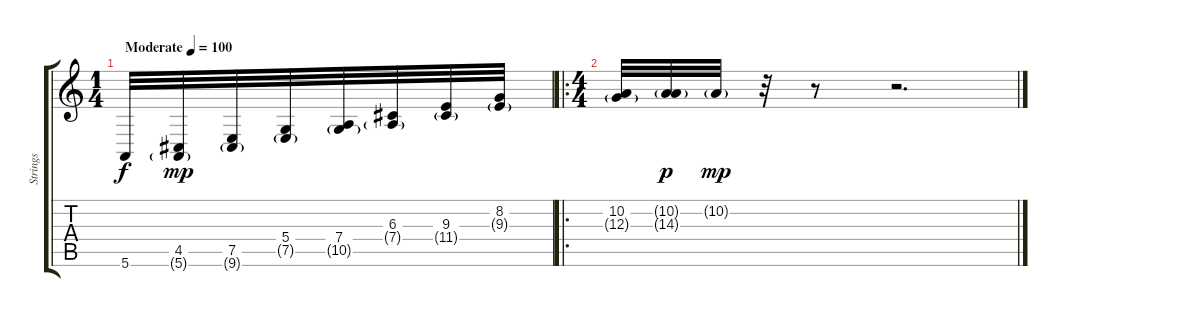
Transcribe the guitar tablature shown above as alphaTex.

\track ("Strings" "Strings") {instrument pizzicatostrings}
\staff {score tabs}
\tuning (E4 B3 G3 D3 A2 E2) {hide}
\ts (1 4)
\tempo (100 "Moderate")
\clef g2
\ks c
5.6.32{dy f instrument pizzicatostrings} (4.5 5.6{g}).32{dy mp} (7.5 9.6{g}).32 (5.4 7.5{g}).32 (7.4 10.5{g}).32 (6.3 7.4{g}).32 (9.3 11.4{g}).32 (8.2 9.3{g}).32 |
\ro
\ts (4 4)
(10.2 12.3{g}).32 (10.2{g} 14.3{g}).32{dy p} 10.2{g}.32{dy mp} r.32 r.8 r.2{d}
